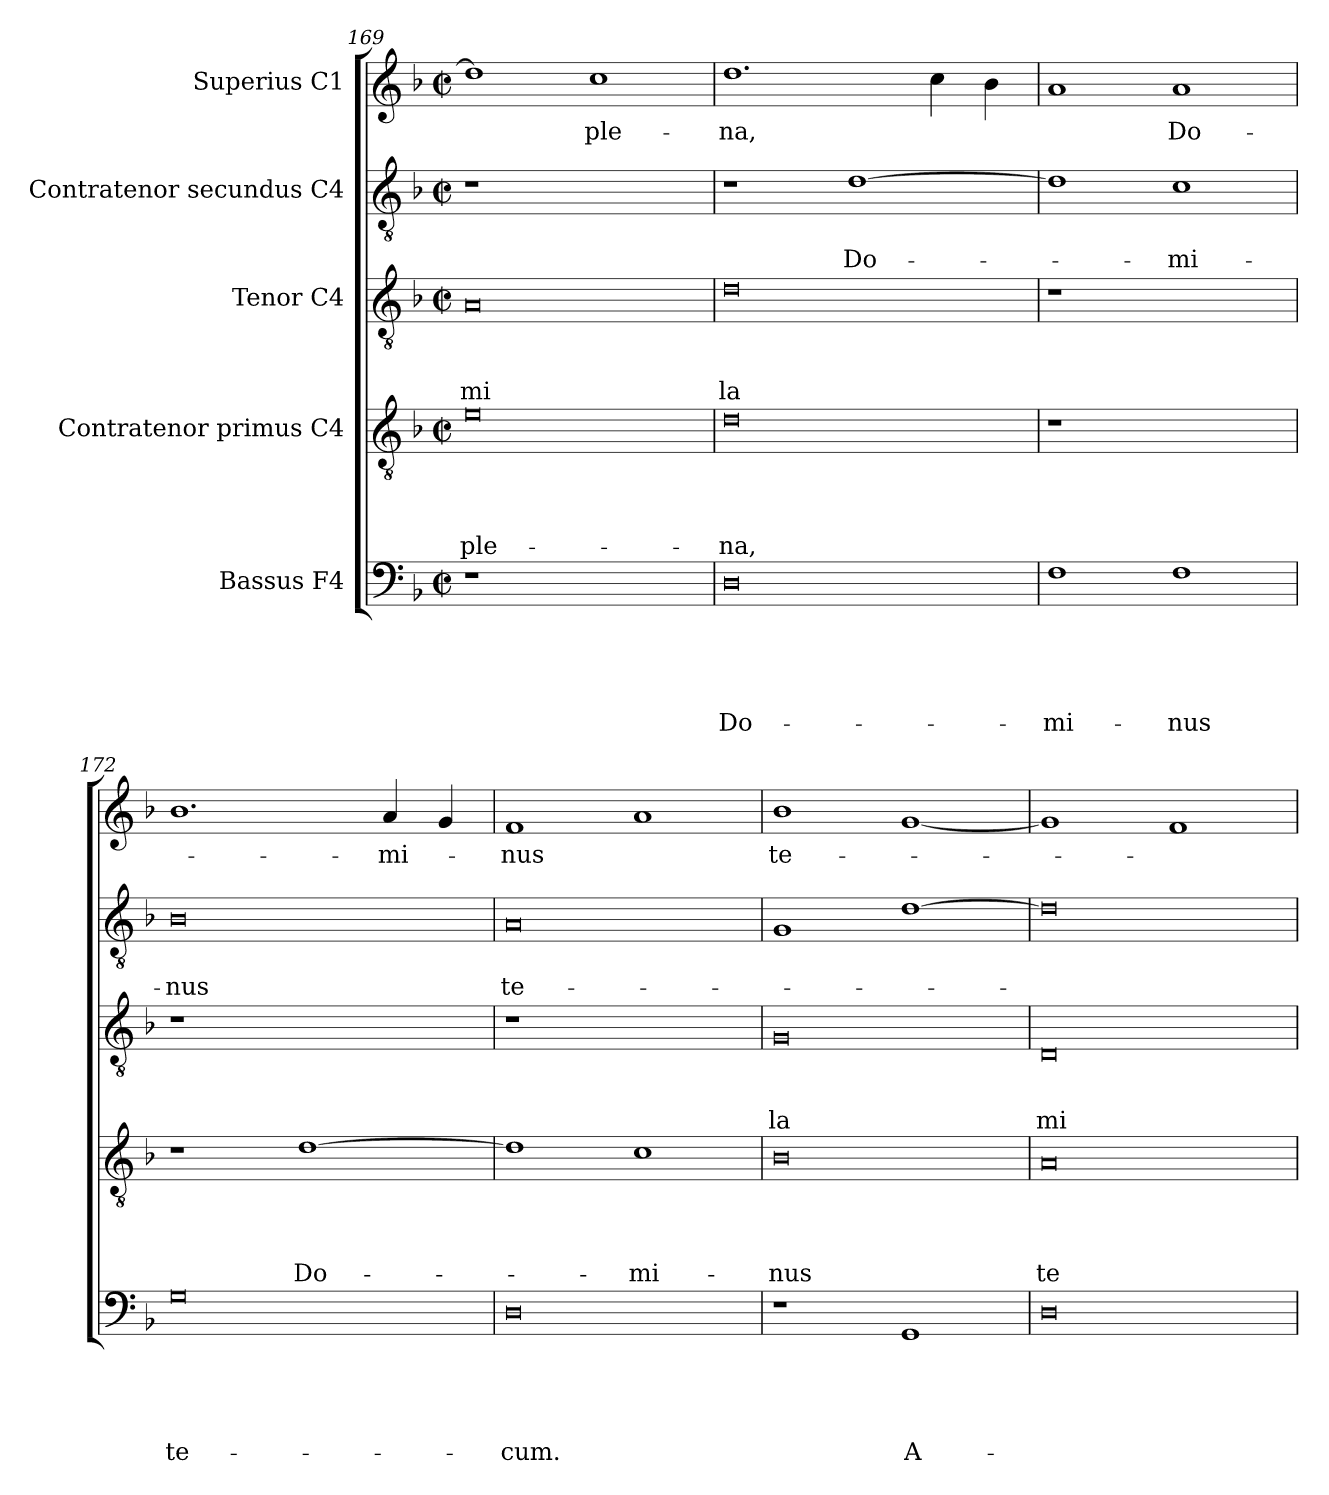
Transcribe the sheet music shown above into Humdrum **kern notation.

**kern	**text	**text	**text	**text	**text	**kern	**text	**text	**text	**text	**kern	**text	**text	**text	**kern	**text	**text	**kern	**text
*part5	*part5	*part5	*part5	*part5	*part5	*part4	*part4	*part4	*part4	*part4	*part3	*part3	*part3	*part3	*part2	*part2	*part2	*part1	*part1
*staff5	*staff5	*staff5	*staff5	*staff5	*staff5	*staff4	*staff4	*staff4	*staff4	*staff4	*staff3	*staff3	*staff3	*staff3	*staff2	*staff2	*staff2	*staff1	*staff1
*I"Bassus F4	*	*	*	*	*	*I"Contratenor primus C4	*	*	*	*	*I"Tenor C4	*	*	*	*I"Contratenor secundus C4	*	*	*I"Superius C1	*
*clefF4	*	*	*	*	*	*clefGv2	*	*	*	*	*clefGv2	*	*	*	*clefGv2	*	*	*clefG2	*
*k[b-]	*	*	*	*	*	*k[b-]	*	*	*	*	*k[b-]	*	*	*	*k[b-]	*	*	*k[b-]	*
*F:	*	*	*	*	*	*F:	*	*	*	*	*F:	*	*	*	*F:	*	*	*F:	*
*M2/2	*	*	*	*	*	*M2/2	*	*	*	*	*M2/2	*	*	*	*M2/2	*	*	*M2/2	*
*met(c|)	*	*	*	*	*	*met(c|)	*	*	*	*	*met(c|)	*	*	*	*met(c|)	*	*	*met(c|)	*
=169	=169	=169	=169	=169	=169	=169	=169	=169	=169	=169	=169	=169	=169	=169	=169	=169	=169	=169	=169
1r	.	.	.	.	.	0e	.	.	.	ple-	0A	.	.	mi	1r	.	.	1dd]	.
1ryy	.	.	.	.	.	.	.	.	.	.	.	.	.	.	1ryy	.	.	1cc	ple-
=170	=170	=170	=170	=170	=170	=170	=170	=170	=170	=170	=170	=170	=170	=170	=170	=170	=170	=170	=170
0D	.	.	.	.	Do-	0d	.	.	.	-na,	0d	.	.	la	1r	.	.	1.dd	-na,
.	.	.	.	.	.	.	.	.	.	.	.	.	.	.	[1d	.	Do-	.	.
.	.	.	.	.	.	.	.	.	.	.	.	.	.	.	.	.	.	4cc\	.
.	.	.	.	.	.	.	.	.	.	.	.	.	.	.	.	.	.	4b-\	.
=171	=171	=171	=171	=171	=171	=171	=171	=171	=171	=171	=171	=171	=171	=171	=171	=171	=171	=171	=171
1F	.	.	.	.	-mi-	1r	.	.	.	.	1r	.	.	.	1d]	.	.	1a	.
1F	.	.	.	.	-nus	1ryy	.	.	.	.	1ryy	.	.	.	1c	.	-mi-	1a	Do-
=172	=172	=172	=172	=172	=172	=172	=172	=172	=172	=172	=172	=172	=172	=172	=172	=172	=172	=172	=172
0G	.	.	.	.	te-	1r	.	.	.	.	1r	.	.	.	0B-	.	-nus	1.b-	.
.	.	.	.	.	.	[1d	.	.	.	Do-	1ryy	.	.	.	.	.	.	.	.
.	.	.	.	.	.	.	.	.	.	.	.	.	.	.	.	.	.	4a/	-mi-
.	.	.	.	.	.	.	.	.	.	.	.	.	.	.	.	.	.	4g/	.
!!LO:PB:g=z
=173	=173	=173	=173	=173	=173	=173	=173	=173	=173	=173	=173	=173	=173	=173	=173	=173	=173	=173	=173
0D	.	.	.	.	-cum.	1d]	.	.	.	.	1r	.	.	.	0A	.	te-	1f	-nus
.	.	.	.	.	.	1c	.	.	.	-mi-	1ryy	.	.	.	.	.	.	1a	.
=174	=174	=174	=174	=174	=174	=174	=174	=174	=174	=174	=174	=174	=174	=174	=174	=174	=174	=174	=174
1r	.	.	.	.	.	0B-	.	.	.	-nus	0G	.	.	la	1G	.	.	1b-	te-
1GG	.	.	.	.	A-	.	.	.	.	.	.	.	.	.	[1d	.	.	[1g	.
=175	=175	=175	=175	=175	=175	=175	=175	=175	=175	=175	=175	=175	=175	=175	=175	=175	=175	=175	=175
0D	.	.	.	.	.	0A	.	.	.	te-	0D	.	.	mi	0d]	.	.	1g]	.
.	.	.	.	.	.	.	.	.	.	.	.	.	.	.	.	.	.	1f	.
=	=	=	=	=	=	=	=	=	=	=	=	=	=	=	=	=	=	=	=
*-	*-	*-	*-	*-	*-	*-	*-	*-	*-	*-	*-	*-	*-	*-	*-	*-	*-	*-	*-
